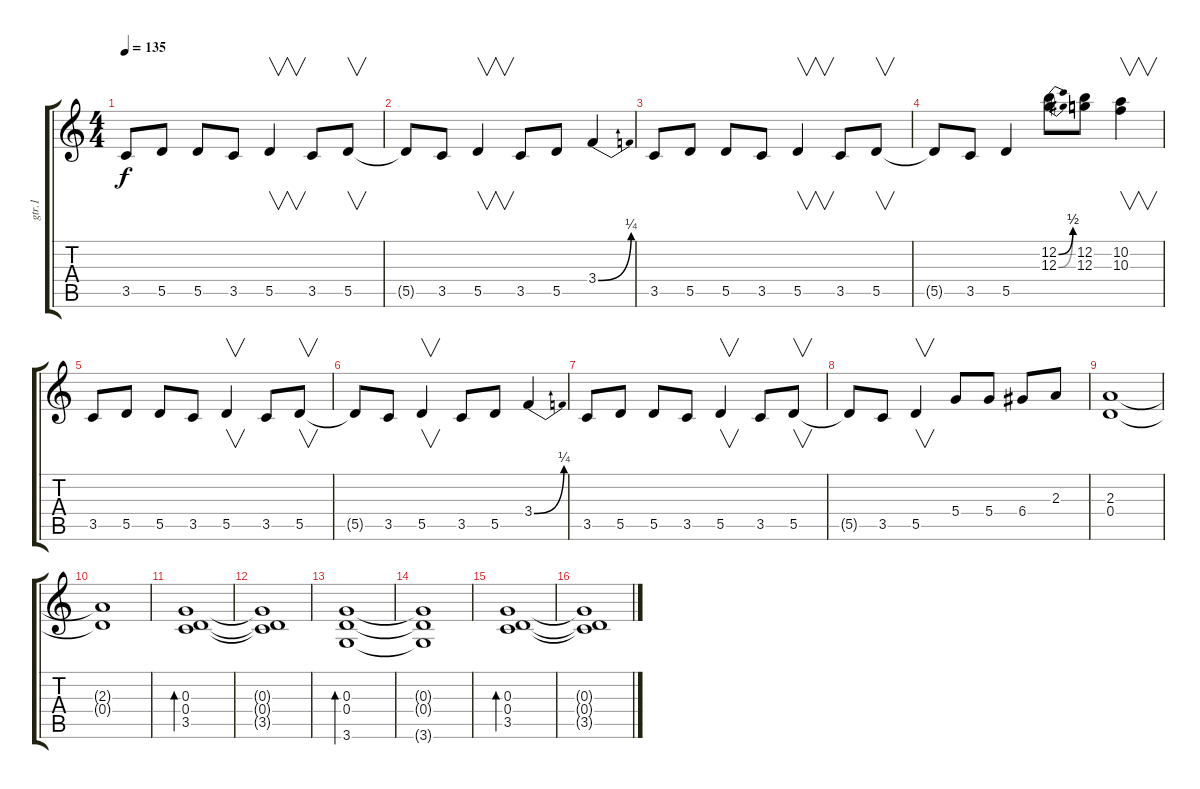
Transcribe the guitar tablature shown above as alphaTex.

\track ("gtr.1" "gtr.1") {instrument overdrivenguitar}
\staff {score tabs}
\tuning (E4 B3 G3 D3 A2 E2) {hide}
\ts (4 4)
\tempo 135
\clef g2
\ks c
3.5.8{dy f} 5.5.8 5.5.8 3.5.8 5.5.4{v} 3.5.8 5.5.8{v} |
5.5{t}.8 3.5.8 5.5.4{v} 3.5.8 5.5.8 3.4{be (bend 0 0 60 1)}.4 |
3.5.8 5.5.8 5.5.8 3.5.8 5.5.4{v} 3.5.8 5.5.8{v} |
5.5{t}.8 3.5.8 5.5.4 (12.2{be (bend 0 0 60 2)} 12.3{be (bend 0 0 60 2)}).8 (12.2 12.3).8 (10.2 10.3).4{v} |
3.5.8 5.5.8 5.5.8 3.5.8 5.5.4{v} 3.5.8 5.5.8{v} |
5.5{t}.8 3.5.8 5.5.4{v} 3.5.8 5.5.8 3.4{be (bend 0 0 60 1)}.4 |
3.5.8 5.5.8 5.5.8 3.5.8 5.5.4{v} 3.5.8 5.5.8{v} |
5.5{t}.8 3.5.8 5.5.4{v} 5.4.8 5.4.8 6.4.8 2.3.8 |
(2.3 0.4).1 |
(2.3{t} 0.4{t}).1 |
(0.3 0.4 3.5).1{bd 60 instrument electricguitarclean} |
(0.3{t} 0.4{t} 3.5{t}).1 |
(0.3 0.4 3.6).1{bd 60} |
(0.3{t} 0.4{t} 3.6{t}).1 |
(0.3 0.4 3.5).1{bd 60} |
(0.3{t} 0.4{t} 3.5{t}).1
